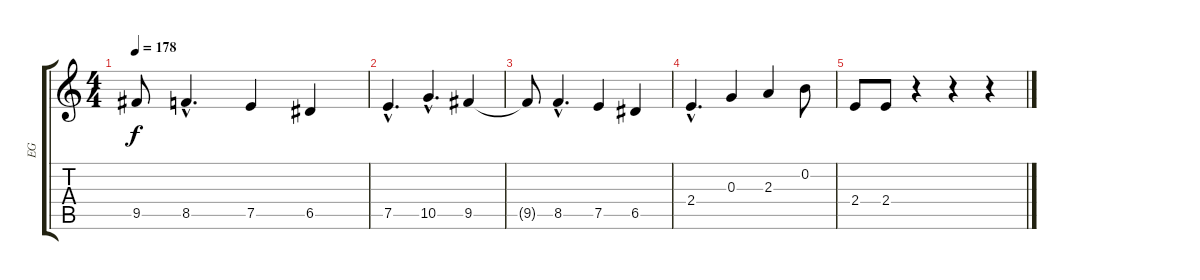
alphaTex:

\track ("EG" "EG") {instrument overdrivenguitar}
\staff {score tabs}
\tuning (E4 B3 G3 D3 A2 E2) {hide}
\ts (4 4)
\tempo 178
\clef g2
\ks c
9.5{t}.8{dy f} 8.5{hac}.4{d} 7.5.4 6.5.4 |
7.5{hac}.4{d} 10.5{hac}.4{d} 9.5.4 |
9.5{t}.8 8.5{hac}.4{d} 7.5.4 6.5.4 |
2.4{hac}.4{d} 0.3.4 2.3.4 0.2.8 |
2.4.8 2.4.8 r.4 r.4 r.4
